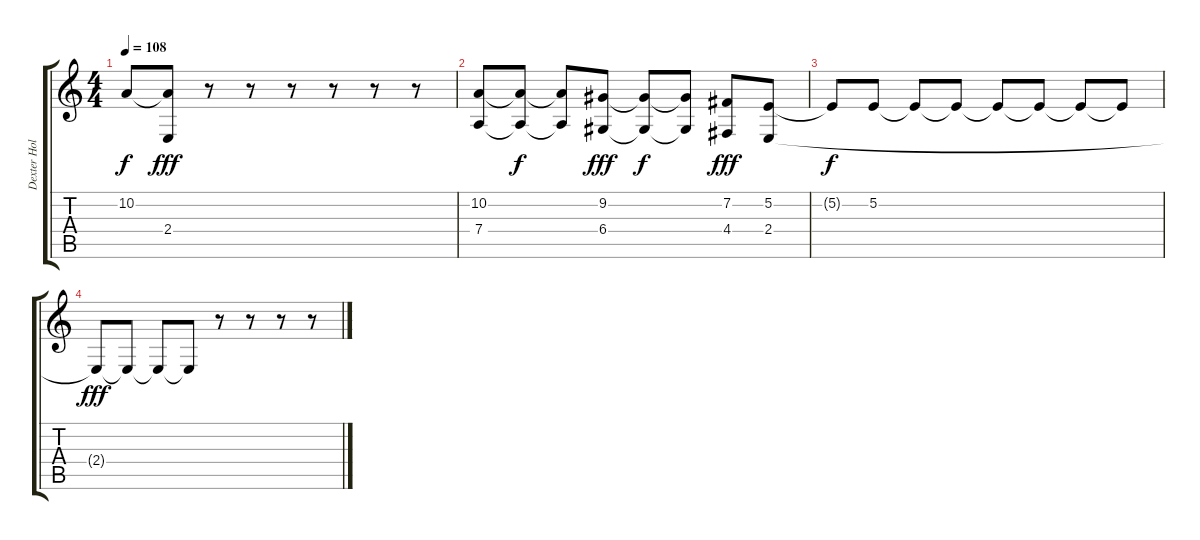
\track ("Dexter Holland - Vocals 2" "Dexter Hol") {instrument altosax}
\staff {score tabs}
\tuning (E4 B3 G3 D3 A2 E2) {hide}
\ts (4 4)
\tempo 108
\clef g2
\ks c
10.2{t}.8{dy f} (10.2{t} 2.4{t}).8{dy fff} r.8 r.8 r.8 r.8 r.8 r.8 |
(10.2 7.4).8 (10.2{t} 7.4{t}).8{dy f} (10.2{t} 7.4{t}).8 (9.2 6.4).8{dy fff} (9.2{t} 6.4{t}).8{dy f} (9.2{t} 6.4{t}).8 (7.2 4.4).8{dy fff} (5.2 2.4).8 |
5.2{t}.8{dy f} 5.2.8 5.2{t}.8 5.2{t}.8 5.2{t}.8 5.2{t}.8 5.2{t}.8 5.2{t}.8 |
2.4{t}.8{dy fff} 2.4{t}.8 2.4{t}.8 2.4{t}.8 r.8 r.8 r.8 r.8
